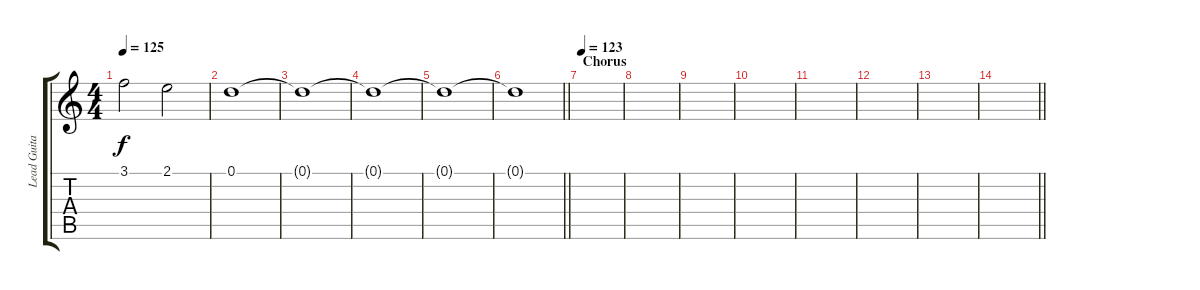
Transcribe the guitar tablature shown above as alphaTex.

\track ("Lead Guitar/Keyboard 2" "Lead Guita") {instrument distortionguitar}
\staff {score tabs}
\tuning (D4 A3 F3 C3 G2 D2) {hide}
\ts (4 4)
\tempo 125
\clef g2
\ks c
3.1.2{dy f} 2.1.2 |
0.1.1{volume 10} |
0.1{t}.1 |
0.1{t}.1 |
0.1{t}.1 |
\barLineRight lightlight
0.1{t}.1 |
\section ("" "Chorus")
\tempo 123
|
|
|
|
|
|
|
\barLineRight lightlight
